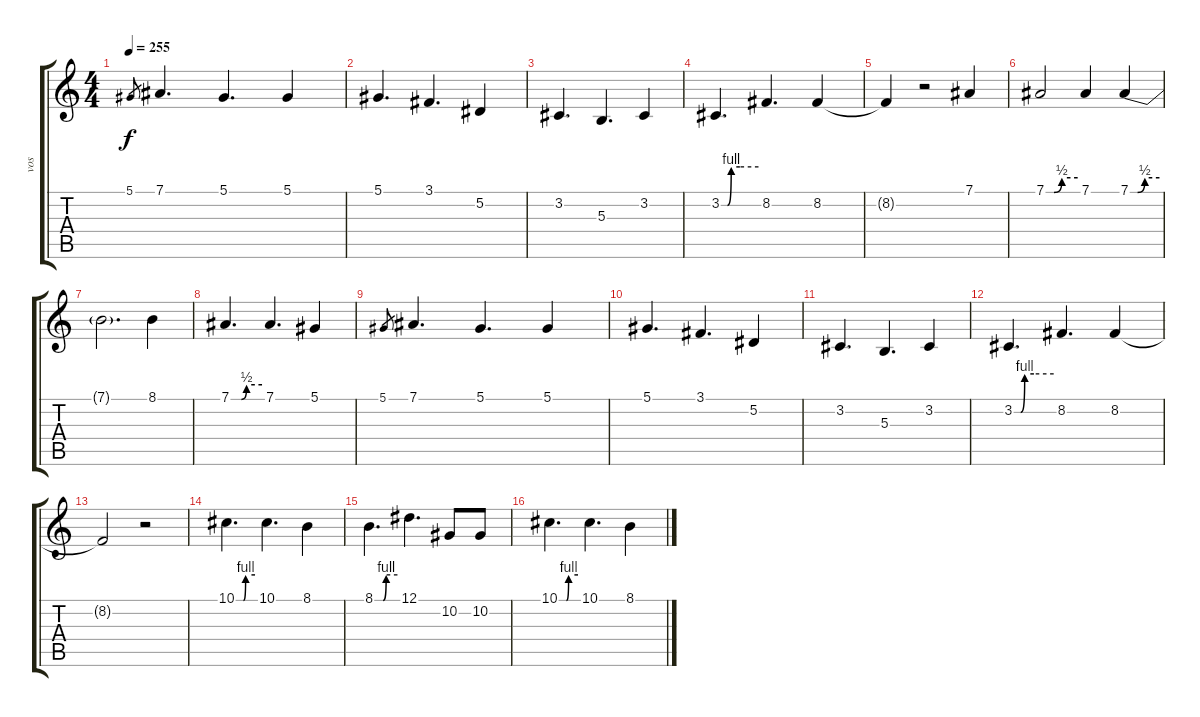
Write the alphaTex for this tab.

\track ("vos" "vos") {instrument lead5charang}
\staff {score tabs}
\tuning (Eb4 Bb3 Gb3 Db3 Ab2 Db2) {hide}
\ts (4 4)
\tempo 255
\clef g2
\ks c
5.1.8{gr dy f} 7.1.4{d} 5.1.4{d} 5.1.4 |
5.1.4{d} 3.1.4{d} 5.2.4 |
3.2.4{d} 5.3.4{d} 3.2.4 |
3.2{be (custom 0 0 10 0 16 4 30 4 60 4)}.4{d} 8.2.4{d} 8.2.4 |
8.2{t}.4 r.2 7.1.4 |
7.1{be (custom 0 0 15 0 30 2 60 2)}.2 7.1.4 7.1{be (custom 0 0 15 0 30 2 60 2)}.4 |
7.1{t}.2{d} 8.1.4 |
7.1{be (custom 0 0 20 0 30 2 60 2)}.4{d} 7.1.4{d} 5.1.4 |
5.1.8{gr} 7.1.4{d} 5.1.4{d} 5.1.4 |
5.1.4{d} 3.1.4{d} 5.2.4 |
3.2.4{d} 5.3.4{d} 3.2.4 |
3.2{be (custom 0 0 10 0 16 4 30 4 60 4)}.4{d} 8.2.4{d} 8.2.4 |
8.2{t}.2 r.2 |
10.1{be (custom 0 0 23 0 30 4 60 4)}.4{d} 10.1.4{d} 8.1.4 |
8.1{be (custom 0 0 22 0 30 4 60 4)}.4{d} 12.1.4{d} 10.2.8 10.2.8 |
10.1{be (custom 0 0 23 0 30 4 60 4)}.4{d} 10.1.4{d} 8.1.4
